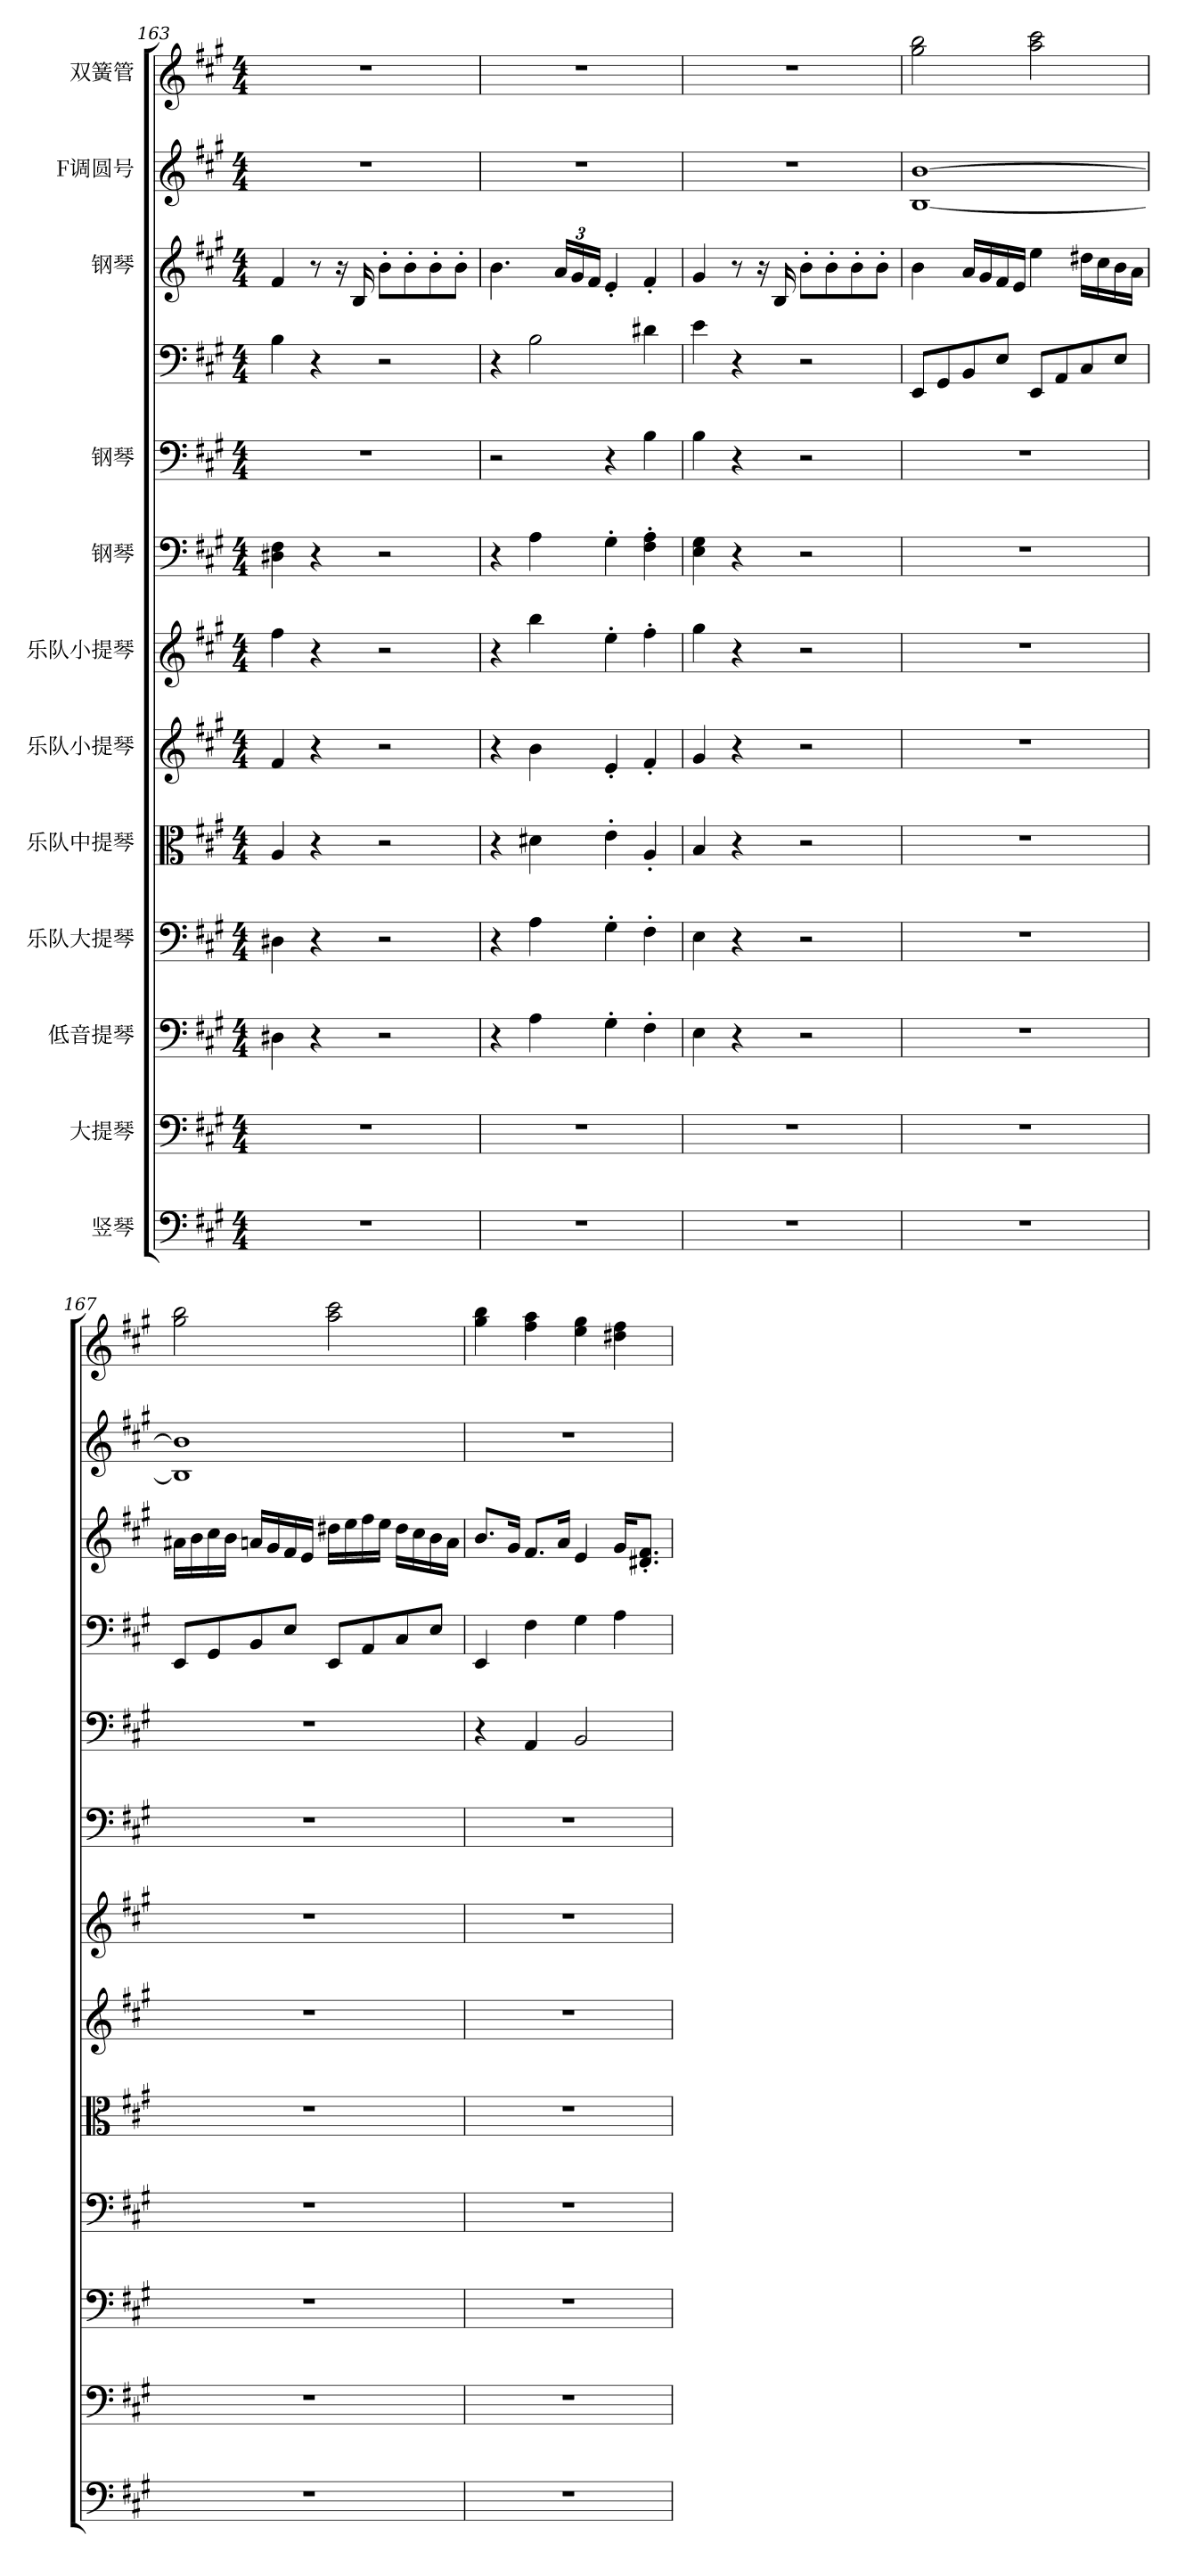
**kern	**kern	**kern	**kern	**kern	**kern	**kern	**kern	**kern	**kern	**kern	**kern	**kern
*part12	*part11	*part10	*part9	*part8	*part7	*part6	*part5	*part4	*part4	*part3	*part2	*part1
*staff13	*staff12	*staff11	*staff10	*staff9	*staff8	*staff7	*staff6	*staff5	*staff4	*staff3	*staff2	*staff1
*I"竖琴	*I"大提琴	*I"低音提琴	*I"乐队大提琴	*I"乐队中提琴	*I"乐队小提琴	*I"乐队小提琴	*I"钢琴	*I"钢琴	*	*I"钢琴	*I"F调圆号	*I"双簧管
*clefF4	*clefF4	*clefF4	*clefF4	*clefC3	*clefG2	*clefG2	*clefF4	*clefF4	*clefF4	*clefG2	*clefG2	*clefG2
*	*	*ITrd7c12	*	*	*	*	*	*	*	*	*ITrd4c7	*
*k[f#c#g#]	*k[f#c#g#]	*k[f#c#g#]	*k[f#c#g#]	*k[f#c#g#]	*k[f#c#g#]	*k[f#c#g#]	*k[f#c#g#]	*k[f#c#g#]	*k[f#c#g#]	*k[f#c#g#]	*k[f#c#]	*k[f#c#g#]
*M4/4	*M4/4	*M4/4	*M4/4	*M4/4	*M4/4	*M4/4	*M4/4	*M4/4	*M4/4	*M4/4	*M4/4	*M4/4
=163	=163	=163	=163	=163	=163	=163	=163	=163	=163	=163	=163	=163
1r	1r	4DD#X\	4D#X\	4A/	4f#/	4ff#\	4D#X\ 4F#\	1r	4B\	4f#/	1r	1r
.	.	4r	4r	4r	4r	4r	4r	.	4r	8r	.	.
.	.	.	.	.	.	.	.	.	.	16r	.	.
.	.	.	.	.	.	.	.	.	.	16B/	.	.
.	.	2r	2r	2r	2r	2r	2r	.	2r	8b'\L	.	.
.	.	.	.	.	.	.	.	.	.	8b'\	.	.
.	.	.	.	.	.	.	.	.	.	8b'\	.	.
.	.	.	.	.	.	.	.	.	.	8b'\J	.	.
=164	=164	=164	=164	=164	=164	=164	=164	=164	=164	=164	=164	=164
1r	1r	4r	4r	4r	4r	4r	4r	2r	4r	4.b\	1r	1r
.	.	4AA\	4A\	4d#X\	4b\	4bb\	4A\	.	2B\	.	.	.
*	*	*	*	*	*	*	*	*	*	*Xbrackettup	*	*
.	.	.	.	.	.	.	.	.	.	24a/LL	.	.
.	.	.	.	.	.	.	.	.	.	24g#/	.	.
.	.	.	.	.	.	.	.	.	.	24f#/JJ	.	.
.	.	4GG#'\	4G#'\	4e'\	4e'/	4ee'\	4G#'\	4r	.	4e'/	.	.
.	.	4FF#'\	4F#'\	4A'/	4f#'/	4ff#'\	4F#\' 4A\'	4B\	4d#X\	4f#'/	.	.
=165	=165	=165	=165	=165	=165	=165	=165	=165	=165	=165	=165	=165
1r	1r	4EE\	4E\	4B/	4g#/	4gg#\	4E\ 4G#\	4B\	4e\	4g#/	1r	1r
.	.	4r	4r	4r	4r	4r	4r	4r	4r	8r	.	.
.	.	.	.	.	.	.	.	.	.	16r	.	.
.	.	.	.	.	.	.	.	.	.	16B/	.	.
.	.	2r	2r	2r	2r	2r	2r	2r	2r	8b'\L	.	.
.	.	.	.	.	.	.	.	.	.	8b'\	.	.
.	.	.	.	.	.	.	.	.	.	8b'\	.	.
.	.	.	.	.	.	.	.	.	.	8b'\J	.	.
!!LO:PB:g=z
=166	=166	=166	=166	=166	=166	=166	=166	=166	=166	=166	=166	=166
1r	1r	1r	1r	1r	1r	1r	1r	1r	8EE/L	4b\	[1E [1e	2gg#\ 2bb\
.	.	.	.	.	.	.	.	.	8GG#/	.	.	.
.	.	.	.	.	.	.	.	.	8BB/	16a/LL	.	.
.	.	.	.	.	.	.	.	.	.	16g#/	.	.
.	.	.	.	.	.	.	.	.	8E/J	16f#/	.	.
.	.	.	.	.	.	.	.	.	.	16e/JJ	.	.
.	.	.	.	.	.	.	.	.	8EE/L	4ee\	.	2aa\ 2ccc#\
.	.	.	.	.	.	.	.	.	8AA/	.	.	.
.	.	.	.	.	.	.	.	.	8C#/	16dd#X\LL	.	.
.	.	.	.	.	.	.	.	.	.	16cc#\	.	.
.	.	.	.	.	.	.	.	.	8E/J	16b\	.	.
.	.	.	.	.	.	.	.	.	.	16a\JJ	.	.
=167	=167	=167	=167	=167	=167	=167	=167	=167	=167	=167	=167	=167
1r	1r	1r	1r	1r	1r	1r	1r	1r	8EE/L	16a#X\LL	1E] 1e]	2gg#\ 2bb\
.	.	.	.	.	.	.	.	.	.	16b\	.	.
.	.	.	.	.	.	.	.	.	8GG#/	16cc#\	.	.
.	.	.	.	.	.	.	.	.	.	16b\JJ	.	.
.	.	.	.	.	.	.	.	.	8BB/	16an/LL	.	.
.	.	.	.	.	.	.	.	.	.	16g#/	.	.
.	.	.	.	.	.	.	.	.	8E/J	16f#/	.	.
.	.	.	.	.	.	.	.	.	.	16e/JJ	.	.
.	.	.	.	.	.	.	.	.	8EE/L	16dd#X\LL	.	2aa\ 2ccc#\
.	.	.	.	.	.	.	.	.	.	16ee\	.	.
.	.	.	.	.	.	.	.	.	8AA/	16ff#\	.	.
.	.	.	.	.	.	.	.	.	.	16ee\JJ	.	.
.	.	.	.	.	.	.	.	.	8C#/	16dd#\LL	.	.
.	.	.	.	.	.	.	.	.	.	16cc#\	.	.
.	.	.	.	.	.	.	.	.	8E/J	16b\	.	.
.	.	.	.	.	.	.	.	.	.	16a\JJ	.	.
=168	=168	=168	=168	=168	=168	=168	=168	=168	=168	=168	=168	=168
*	*	*	*	*	*	*	*	*	*	*	*	*MM126
1r	1r	1r	1r	1r	1r	1r	1r	4r	4EE/	8.b/L	1r	4gg#\ 4bb\
.	.	.	.	.	.	.	.	.	.	16g#/Jk	.	.
.	.	.	.	.	.	.	.	4AA/	4F#\	8.f#/L	.	4ff#\ 4aa\
.	.	.	.	.	.	.	.	.	.	16a/Jk	.	.
.	.	.	.	.	.	.	.	2BB/	4G#\	4e/	.	4ee\ 4gg#\
.	.	.	.	.	.	.	.	.	4A\	16g#/KL	.	4dd#X\ 4ff#\
.	.	.	.	.	.	.	.	.	.	8.d#X/' 8.f#/'J	.	.
=	=	=	=	=	=	=	=	=	=	=	=	=
*-	*-	*-	*-	*-	*-	*-	*-	*-	*-	*-	*-	*-
